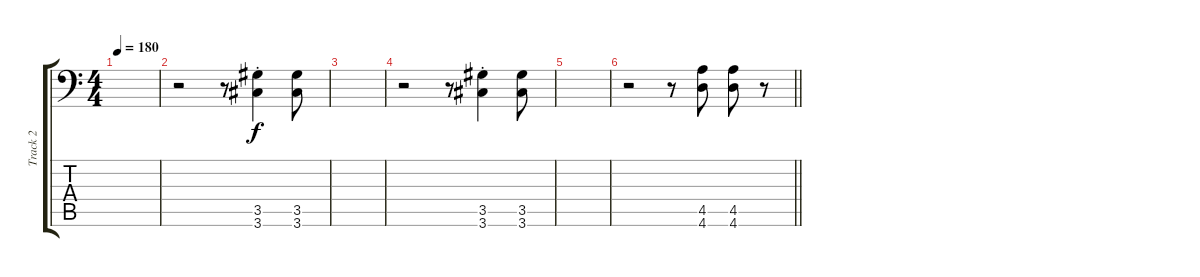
\track ("Track 2" "Track 2") {instrument distortionguitar}
\staff {score tabs}
\tuning (C4 G3 Eb3 Bb2 F2 Bb1) {hide}
\ts (4 4)
\tempo 180
\clef f4
\ks c
|
r.2 r.8 (3.5{st} 3.6{st}).4 (3.5 3.6).8 |
|
r.2 r.8 (3.5{st} 3.6{st}).4 (3.5 3.6).8 |
|
\barLineRight lightlight
r.2 r.8 (4.5 4.6).8 (4.5 4.6).8 r.8
